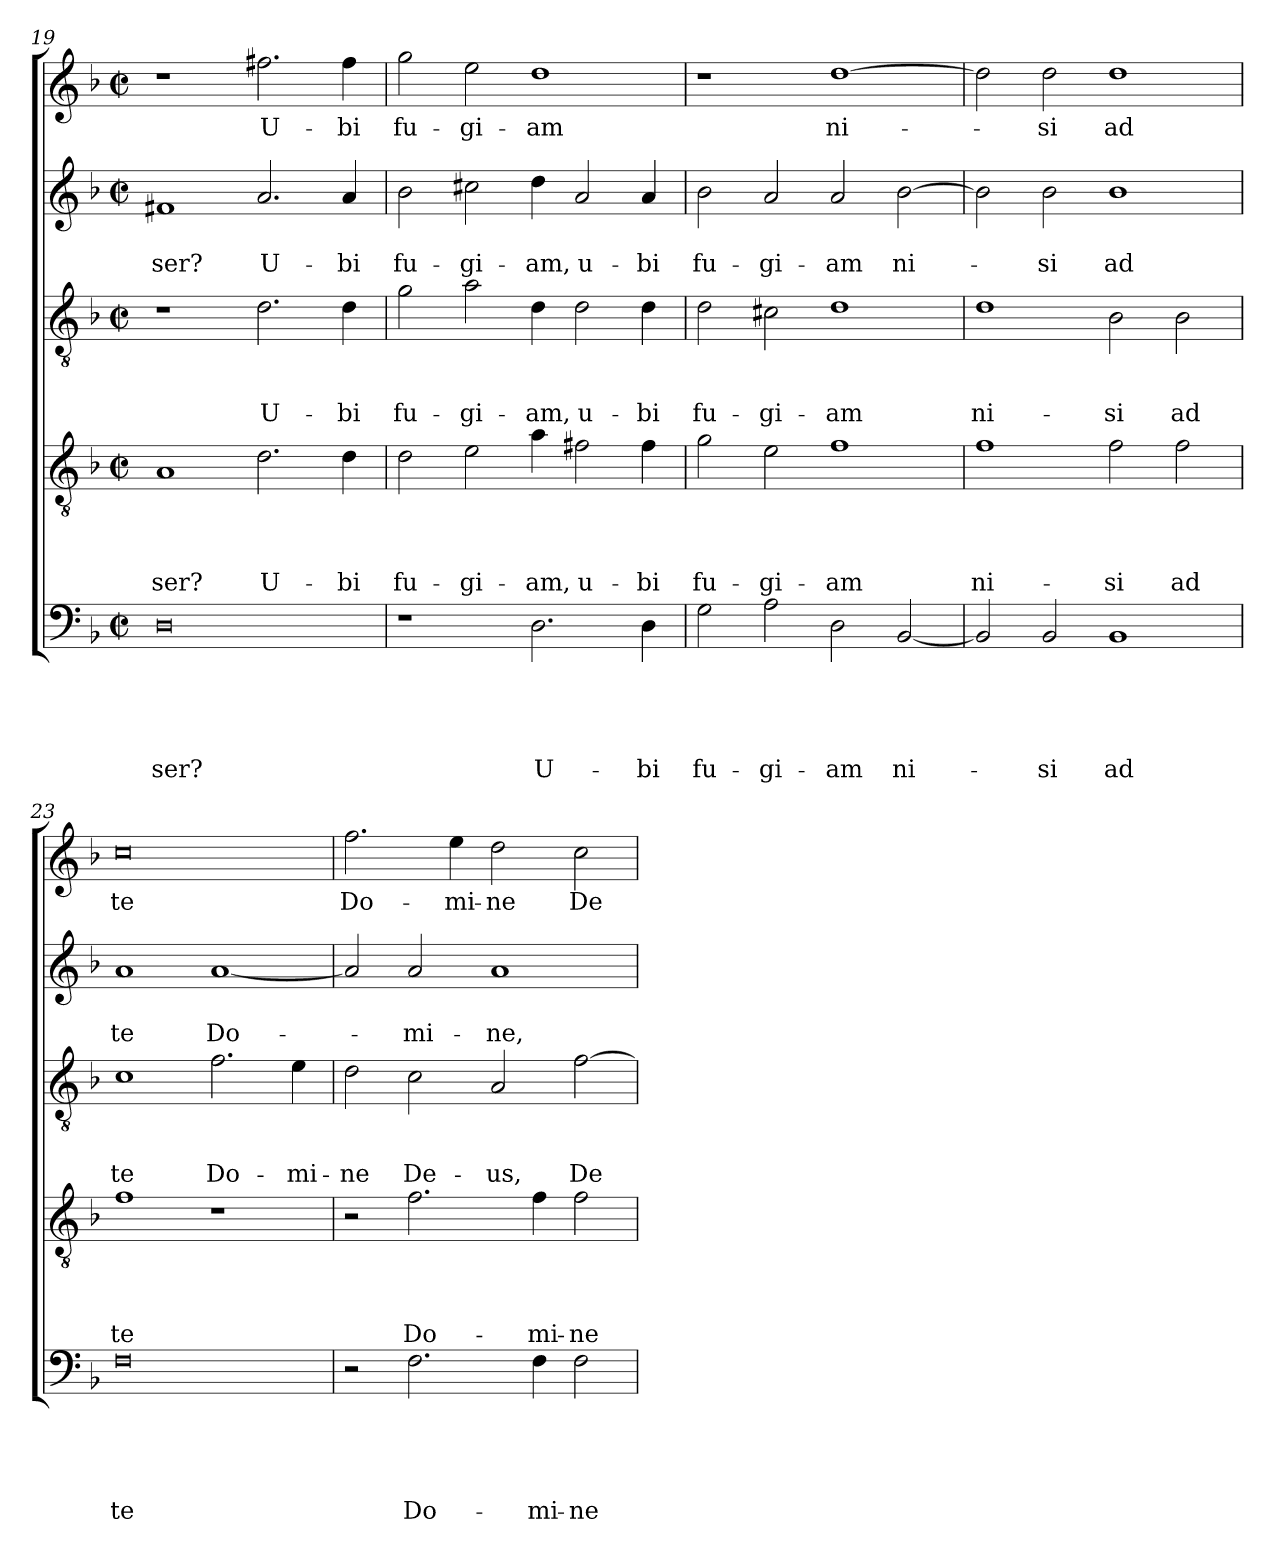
**kern	**text	**text	**text	**text	**text	**kern	**text	**text	**text	**text	**kern	**text	**text	**text	**kern	**text	**text	**kern	**text
*part5	*part5	*part5	*part5	*part5	*part5	*part4	*part4	*part4	*part4	*part4	*part3	*part3	*part3	*part3	*part2	*part2	*part2	*part1	*part1
*staff5	*staff5	*staff5	*staff5	*staff5	*staff5	*staff4	*staff4	*staff4	*staff4	*staff4	*staff3	*staff3	*staff3	*staff3	*staff2	*staff2	*staff2	*staff1	*staff1
!!LO:PB:g=z
*clefF4	*	*	*	*	*	*clefGv2	*	*	*	*	*clefGv2	*	*	*	*clefG2	*	*	*clefG2	*
*k[b-]	*	*	*	*	*	*k[b-]	*	*	*	*	*k[b-]	*	*	*	*k[b-]	*	*	*k[b-]	*
*F:	*	*	*	*	*	*F:	*	*	*	*	*F:	*	*	*	*F:	*	*	*F:	*
*M2/2	*	*	*	*	*	*M2/2	*	*	*	*	*M2/2	*	*	*	*M2/2	*	*	*M2/2	*
*met(c|)	*	*	*	*	*	*met(c|)	*	*	*	*	*met(c|)	*	*	*	*met(c|)	*	*	*met(c|)	*
=19	=19	=19	=19	=19	=19	=19	=19	=19	=19	=19	=19	=19	=19	=19	=19	=19	=19	=19	=19
0D	.	.	.	.	-ser?	1A	.	.	.	-ser?	1r	.	.	.	1f#X	.	-ser?	1r	.
.	.	.	.	.	.	2.d\	.	.	.	U-	2.d\	.	.	U-	2.a/	.	U-	2.ff#X\	U-
.	.	.	.	.	.	4d\	.	.	.	-bi	4d\	.	.	-bi	4a/	.	-bi	4ff#\	-bi
=20	=20	=20	=20	=20	=20	=20	=20	=20	=20	=20	=20	=20	=20	=20	=20	=20	=20	=20	=20
1r	.	.	.	.	.	2d\	.	.	.	fu-	2g\	.	.	fu-	2b-\	.	fu-	2gg\	fu-
.	.	.	.	.	.	2e\	.	.	.	-gi-	2a\	.	.	-gi-	2cc#X\	.	-gi-	2ee\	-gi-
2.D\	.	.	.	.	U-	4a\	.	.	.	-am,	4d\	.	.	-am,	4dd\	.	-am,	1dd	-am
.	.	.	.	.	.	2f#X\	.	.	.	u-	2d\	.	.	u-	2a/	.	u-	.	.
4D\	.	.	.	.	-bi	4f#\	.	.	.	-bi	4d\	.	.	-bi	4a/	.	-bi	.	.
=21	=21	=21	=21	=21	=21	=21	=21	=21	=21	=21	=21	=21	=21	=21	=21	=21	=21	=21	=21
2G\	.	.	.	.	fu-	2g\	.	.	.	fu-	2d\	.	.	fu-	2b-\	.	fu-	1r	.
2A\	.	.	.	.	-gi-	2e\	.	.	.	-gi-	2c#X\	.	.	-gi-	2a/	.	-gi-	.	.
2D\	.	.	.	.	-am	1f	.	.	.	-am	1d	.	.	-am	2a/	.	-am	[1dd	ni-
[2BB-/	.	.	.	.	ni-	.	.	.	.	.	.	.	.	.	[2b-\	.	ni-	.	.
=22	=22	=22	=22	=22	=22	=22	=22	=22	=22	=22	=22	=22	=22	=22	=22	=22	=22	=22	=22
2BB-/]	.	.	.	.	.	1f	.	.	.	ni-	1d	.	.	ni-	2b-\]	.	.	2dd\]	.
2BB-/	.	.	.	.	-si	.	.	.	.	.	.	.	.	.	2b-\	.	-si	2dd\	-si
1BB-	.	.	.	.	ad	2f\	.	.	.	-si	2B-\	.	.	-si	1b-	.	ad	1dd	ad
.	.	.	.	.	.	2f\	.	.	.	ad	2B-\	.	.	ad	.	.	.	.	.
=23	=23	=23	=23	=23	=23	=23	=23	=23	=23	=23	=23	=23	=23	=23	=23	=23	=23	=23	=23
0F	.	.	.	.	te	1f	.	.	.	te	1c	.	.	te	1a	.	te	0cc	te
.	.	.	.	.	.	1r	.	.	.	.	2.f\	.	.	Do-	[1a	.	Do-	.	.
.	.	.	.	.	.	.	.	.	.	.	4e\	.	.	-mi-	.	.	.	.	.
=24	=24	=24	=24	=24	=24	=24	=24	=24	=24	=24	=24	=24	=24	=24	=24	=24	=24	=24	=24
2r	.	.	.	.	.	2r	.	.	.	.	2d\	.	.	-ne	2a/]	.	.	2.ff\	Do-
2.F\	.	.	.	.	Do-	2.f\	.	.	.	Do-	2c\	.	.	De-	2a/	.	-mi-	.	.
.	.	.	.	.	.	.	.	.	.	.	.	.	.	.	.	.	.	4ee\	-mi-
.	.	.	.	.	.	.	.	.	.	.	2A/	.	.	-us,	1a	.	-ne,	2dd\	-ne
4F\	.	.	.	.	-mi-	4f\	.	.	.	-mi-	.	.	.	.	.	.	.	.	.
2F\	.	.	.	.	-ne	2f\	.	.	.	-ne	[2f\	.	.	De-	.	.	.	2cc\	De-
=	=	=	=	=	=	=	=	=	=	=	=	=	=	=	=	=	=	=	=
*-	*-	*-	*-	*-	*-	*-	*-	*-	*-	*-	*-	*-	*-	*-	*-	*-	*-	*-	*-
